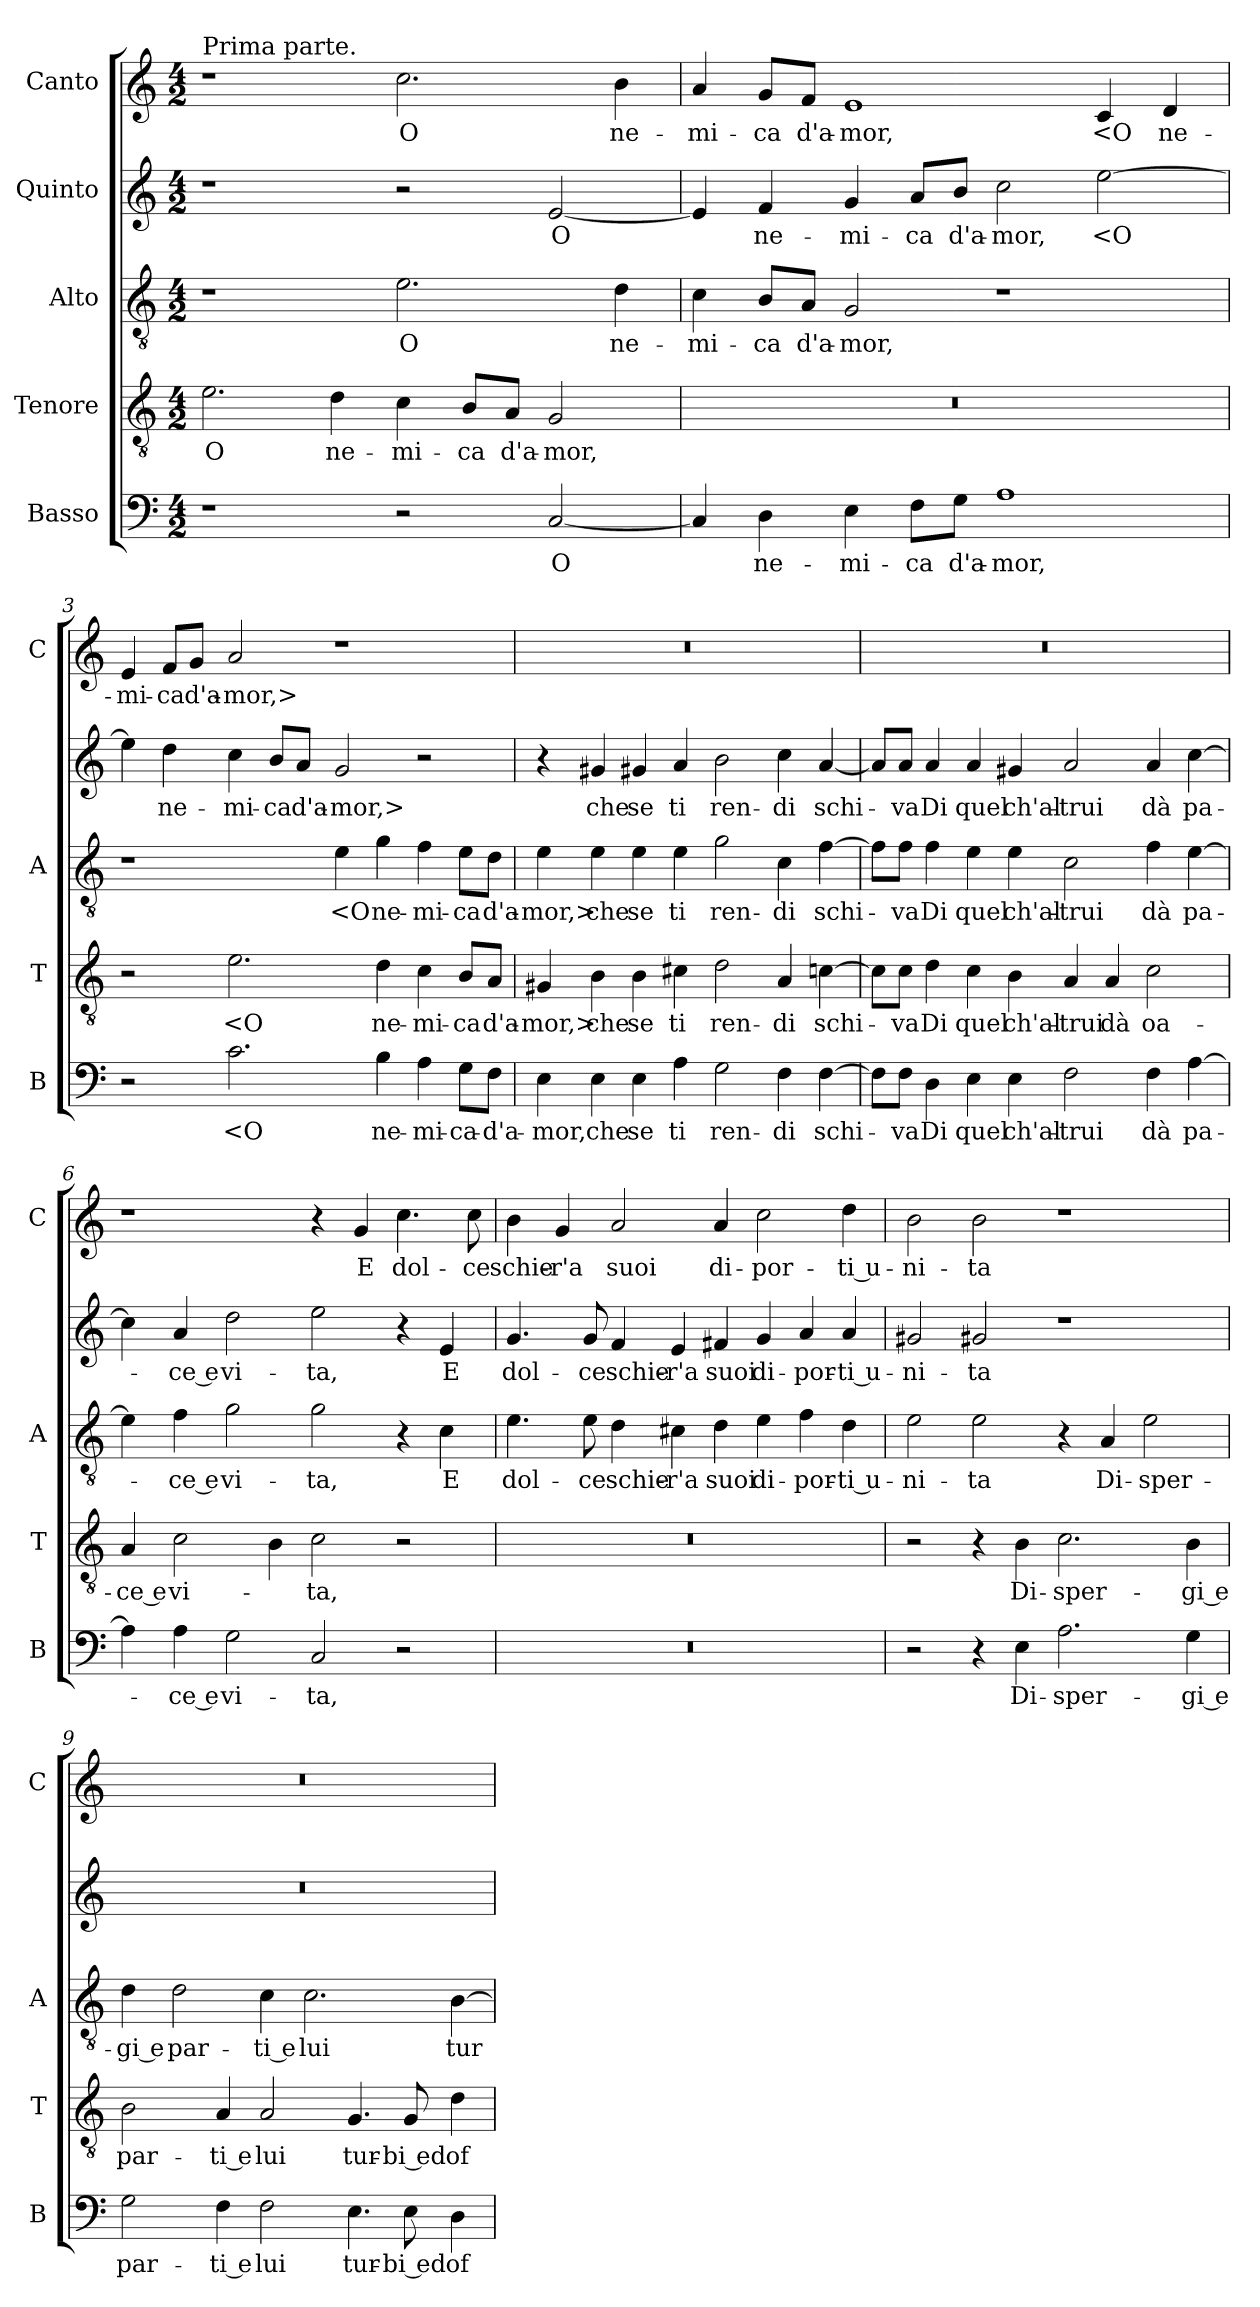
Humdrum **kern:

**kern	**text	**kern	**text	**kern	**text	**kern	**text	**kern	**text
*part5	*part5	*part4	*part4	*part3	*part3	*part2	*part2	*part1	*part1
*staff5	*staff5	*staff4	*staff4	*staff3	*staff3	*staff2	*staff2	*staff1	*staff1
*I"Basso	*	*I"Tenore	*	*I"Alto	*	*I"Quinto	*	*I"Canto	*
*I'B	*	*I'T	*	*I'A	*	*	*	*I'C	*
*clefF4	*	*clefGv2	*	*clefGv2	*	*clefG2	*	*clefG2	*
*k[]	*	*k[]	*	*k[]	*	*k[]	*	*k[]	*
*M4/2	*	*M4/2	*	*M4/2	*	*M4/2	*	*M4/2	*
=1	=1	=1	=1	=1	=1	=1	=1	=1	=1
!	!	!	!	!	!	!	!	!LO:TX:a:t=Prima parte.	!
1r	.	2.e	O	1r	.	1r	.	1r	.
.	.	4d	ne-	.	.	.	.	.	.
2r	.	4c	-mi-	2.e	O	2r	.	2.cc	O
.	.	8B/L	-ca	.	.	.	.	.	.
.	.	8A/J	d'a-	.	.	.	.	.	.
[2C	O	2G	-mor,	.	.	[2e	O	.	.
.	.	.	.	4d	ne-	.	.	4b	ne-
=2	=2	=2	=2	=2	=2	=2	=2	=2	=2
4C]	.	0r	.	4c	-mi-	4e]	.	4a	-mi-
4D	ne-	.	.	8B/L	-ca	4f	ne-	8g/L	-ca
.	.	.	.	8A/J	d'a-	.	.	8f/J	d'a-
4E	-mi-	.	.	2G	-mor,	4g	-mi-	1e	-mor,
8F\L	-ca	.	.	.	.	8a/L	-ca	.	.
8G\J	d'a-	.	.	.	.	8b/J	d'a-	.	.
1A	-mor,	.	.	1r	.	2cc	-mor,	.	.
.	.	.	.	.	.	[2ee	<O	4c	<O
.	.	.	.	.	.	.	.	4d	ne-
=3	=3	=3	=3	=3	=3	=3	=3	=3	=3
2r	.	2r	.	1r	.	4ee]	.	4e	-mi-
.	.	.	.	.	.	4dd	ne-	8f/L	-ca
.	.	.	.	.	.	.	.	8g/J	d'a-
2.c	<O	2.e	<O	.	.	4cc	-mi-	2a	-mor,>
.	.	.	.	.	.	8b/L	-ca	.	.
.	.	.	.	.	.	8a/J	d'a-	.	.
.	.	.	.	4e	<O	2g	-mor,>	1r	.
4B	ne-	4d	ne-	4g	ne-	.	.	.	.
4A	-mi-	4c	-mi-	4f	-mi-	2r	.	.	.
8G\L	-ca-	8B/L	-ca	8e\L	-ca	.	.	.	.
8F\J	-d'a-	8A/J	d'a-	8d\J	d'a-	.	.	.	.
=4	=4	=4	=4	=4	=4	=4	=4	=4	=4
4E	-mor,	4G#X	-mor,>	4e	-mor,>	4r	.	0r	.
4E	che	4B	che	4e	che	4g#X	che	.	.
4E	se	4B	se	4e	se	4g#X	se	.	.
4A	ti	4c#X	ti	4e	ti	4a	ti	.	.
2G	ren-	2d	ren-	2g	ren-	2b	ren-	.	.
4F	-di	4A	-di	4c	-di	4cc	-di	.	.
[4F	schi-	[4cn	schi-	[4f	schi-	[4a	schi-	.	.
=5	=5	=5	=5	=5	=5	=5	=5	=5	=5
8F\L]	.	8c\L]	.	8f\L]	.	8a/L]	.	0r	.
8F\J	-va	8c\J	-va	8f\J	-va	8a/J	-va	.	.
4D	Di	4d	Di	4f	Di	4a	Di	.	.
4E	quel	4c	quel	4e	quel	4a	quel	.	.
4E	ch'al-	4B	ch'al-	4e	ch'al-	4g#X	ch'al-	.	.
2F	-trui	4A	-trui	2c	-trui	2a	-trui	.	.
.	.	4A	dà	.	.	.	.	.	.
4F	dà	2c	oa-	4f	dà	4a	dà	.	.
[4A	pa-	.	.	[4e	pa-	[4cc	pa-	.	.
=6	=6	=6	=6	=6	=6	=6	=6	=6	=6
4A]	.	4A	-ce e	4e]	.	4cc]	.	1r	.
4A	-ce e	2c	vi-	4f	-ce e	4a	-ce e	.	.
2G	vi-	.	.	2g	vi-	2dd	vi-	.	.
.	.	4B	.	.	.	.	.	.	.
2C	-ta,	2c	-ta,	2g	-ta,	2ee	-ta,	4r	.
.	.	.	.	.	.	.	.	4g	E
2r	.	2r	.	4r	.	4r	.	4.cc	dol-
.	.	.	.	4c	E	4e	E	.	.
.	.	.	.	.	.	.	.	8cc	-ce
=7	=7	=7	=7	=7	=7	=7	=7	=7	=7
0r	.	0r	.	4.e	dol-	4.g	dol-	4b	schie-
.	.	.	.	.	.	.	.	4g	-r'a
.	.	.	.	8e	-ce	8g	-ce	.	.
.	.	.	.	4d	schie-	4f	schie-	2a	suoi
.	.	.	.	4c#X	-r'a	4e	-r'a	.	.
.	.	.	.	4d	suoi	4f#X	suoi	4a	di-
.	.	.	.	4e	di-	4g	di-	2cc	-por-
.	.	.	.	4f	-por-	4a	-por-	.	.
.	.	.	.	4d	-ti u-	4a	-ti u-	4dd	-ti u-
=8	=8	=8	=8	=8	=8	=8	=8	=8	=8
2r	.	2r	.	2e	-ni-	2g#X	-ni-	2b	-ni-
4r	.	4r	.	2e	-ta	2g#X	-ta	2b	-ta
4E	Di-	4B	Di-	.	.	.	.	.	.
2.A	-sper-	2.c	-sper-	4r	.	1r	.	1r	.
.	.	.	.	4A	Di-	.	.	.	.
.	.	.	.	2e	-sper-	.	.	.	.
4G	-gi e	4B	-gi e	.	.	.	.	.	.
=9	=9	=9	=9	=9	=9	=9	=9	=9	=9
2G	par-	2B	par-	4d	-gi e	0r	.	0r	.
.	.	.	.	2d	par-	.	.	.	.
4F	-ti e	4A	-ti e	.	.	.	.	.	.
2F	lui	2A	lui	4c	-ti e	.	.	.	.
.	.	.	.	2.c	lui	.	.	.	.
4.E	tur-	4.G	tur-	.	.	.	.	.	.
8E	-bi ed	8G	-bi ed	.	.	.	.	.	.
4D	of-	4d	of-	[4B	tur-	.	.	.	.
=	=	=	=	=	=	=	=	=	=
*-	*-	*-	*-	*-	*-	*-	*-	*-	*-
